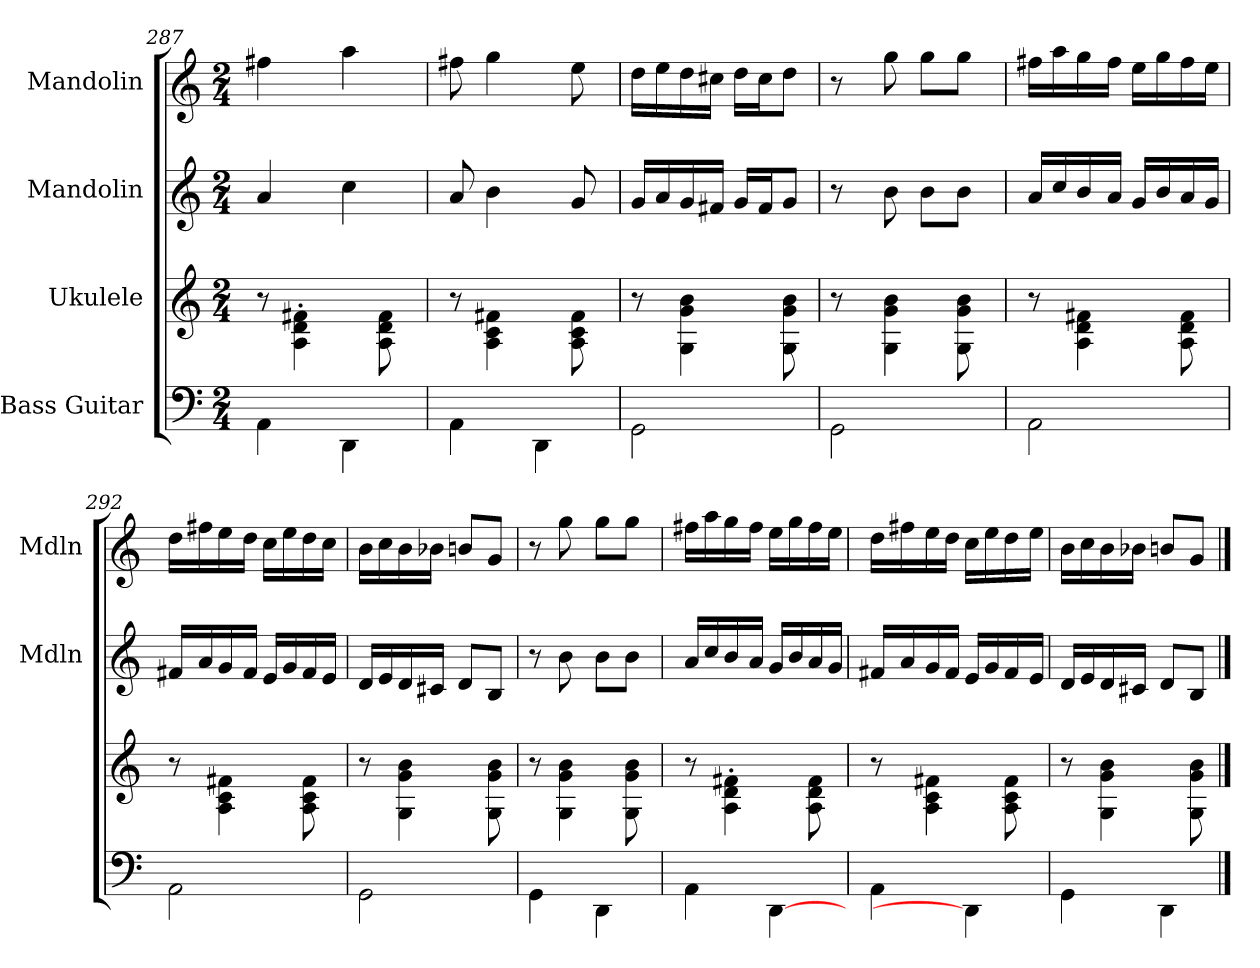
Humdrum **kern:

**kern	**kern	**kern	**kern
*part4	*part3	*part2	*part1
*staff4	*staff3	*staff2	*staff1
*I"Bass Guitar	*I"Ukulele	*I"Mandolin	*I"Mandolin
*	*	*I'Mdln	*I'Mdln
!!LO:LB:g=z
*	*	*clefG2	*clefG2
*k[]	*k[]	*k[]	*k[]
*M2/4	*M2/4	*M2/4	*M2/4
=287	=287	=287	=287
*	*	*	*^
4AA\	8r	4a/	4ff#X\	8.ryy
.	4A\' 4d\' 4f#\'	.	.	.
*	*	*	*MM180	*
.	.	.	.	4ryy
4DD\	.	4cc\	4aa\	.
.	8A\ 8d\ 8f#\	.	.	.
.	.	.	.	16ryy
=288	=288	=288	=288	=288
4AA\	8r	8a/	8ff#X\	8.ryy
.	4A\ 4c\ 4f#\	4b\	4gg\	.
*	*	*	*MM181	*
.	.	.	.	4ryy
4DD\	.	.	.	.
.	8A\ 8c\ 8f#\	8g/	8ee\	.
.	.	.	.	16ryy
*	*	*	*v	*v
=289	=289	=289	=289
2GG\	8r	16g/LL	16dd\LL
.	.	16a/	16ee\
*	*	*	*MM182
.	4G\ 4g\ 4b\	16g/	16dd\
.	.	16f#X/JJ	16cc#X\JJ
.	.	16g/LL	16dd\LL
.	.	16f#/J	16cc#\J
.	8G\ 8g\ 8b\	8g/J	8dd\J
=290	=290	=290	=290
*	*	*	*^
2GG\	8r	8r	8r	12ryy
.	.	.	.	48ryy
*	*	*	*MM183	*
.	.	.	.	3ryy
.	4G\ 4g\ 4b\	8b\	8gg\	.
.	.	8b\L	8gg\L	.
*	*	*	*MM184	*
.	8G\ 8g\ 8b\	8b\J	8gg\J	.
.	.	.	.	24.ryy
=291	=291	=291	=291	=291
2AA\	8r	16a/LL	16ff#X\LL	6ryy
.	.	16cc/	16aa\	.
.	4A\ 4d\ 4f#\	16b/	16gg\	.
*	*	*	*MM185	*
.	.	.	.	3ryy
.	.	16a/JJ	16ff#\JJ	.
.	.	16g/LL	16ee\LL	.
*	*	*	*MM186	*
.	.	16b/	16gg\	.
.	8A\ 8d\ 8f#\	16a/	16ff#\	.
.	.	16g/JJ	16ee\JJ	.
=292	=292	=292	=292	=292
2AA\	8r	16f#X/LL	16dd\LL	12..ryy
.	.	16a/	16ff#X\	.
.	4A\ 4c\ 4f#\	16g/	16ee\	.
*	*	*	*MM187	*
.	.	.	.	3ryy
.	.	16f#/JJ	16dd\JJ	.
.	.	16e/LL	16cc\LL	.
.	.	16g/	16ee\	.
.	8A\ 8c\ 8f#\	16f#/	16dd\	.
.	.	16e/JJ	16cc\JJ	.
.	.	.	.	48ryy
*	*	*	*v	*v
!!LO:LB:g=z
=293	=293	=293	=293
2GG\	8r	16d/LL	16b\LL
*	*	*	*MM188
.	.	16e/	16cc\
.	4G\ 4g\ 4b\	16d/	16b\
*	*	*	*MM189
.	.	16c#X/JJ	16b-X\JJ
.	.	8d/L	8bn/L
.	8G\ 8g\ 8b\	8B/J	8g/J
=294	=294	=294	=294
*	*	*	*^
4GG\	8r	8r	8r	12..ryy
.	4G\ 4g\ 4b\	8b\	8gg\	.
*	*	*	*MM190	*
.	.	.	.	3ryy
4DD\	.	8b\L	8gg\L	.
.	8G\ 8g\ 8b\	8b\J	8gg\J	.
.	.	.	.	48ryy
=295	=295	=295	=295	=295
4AA\	8r	16a/LL	16ff#X\LL	6ryy
.	.	16cc/	16aa\	.
.	4A\' 4d\' 4f#\'	16b/	16gg\	.
*	*	*	*MM191	*
.	.	.	.	3ryy
.	.	16a/JJ	16ff#\JJ	.
[4DD\	.	16g/LL	16ee\LL	.
.	.	16b/	16gg\	.
.	8A\ 8d\ 8f#\	16a/	16ff#\	.
.	.	16g/JJ	16ee\JJ	.
=296	=296	=296	=296	=296
4AA\	8r	16f#X/LL	16dd\LL	12ryy
.	.	16a/	16ff#X\	.
*	*	*	*MM192	*
.	.	.	.	3ryy
.	4A\ 4c\ 4f#\	16g/	16ee\	.
.	.	16f#/JJ	16dd\JJ	.
4DD\]	.	16e/LL	16cc\LL	.
.	.	16g/	16ee\	.
.	8A\ 8c\ 8f#\	16f#/	16dd\	.
.	.	.	.	12ryy
.	.	16e/JJ	16ee\JJ	.
*	*	*	*v	*v
*	*	*	*MM193
=297	=297	=297	=297
4GG\	8r	16d/LL	16b\LL
.	.	16e/	16cc\
.	4G\ 4g\ 4b\	16d/	16b\
.	.	16c#X/JJ	16b-X\JJ
4DD\	.	8d/L	8bn/L
.	8G\ 8g\ 8b\	8B/J	8g/J
==	==	==	==
*-	*-	*-	*-
